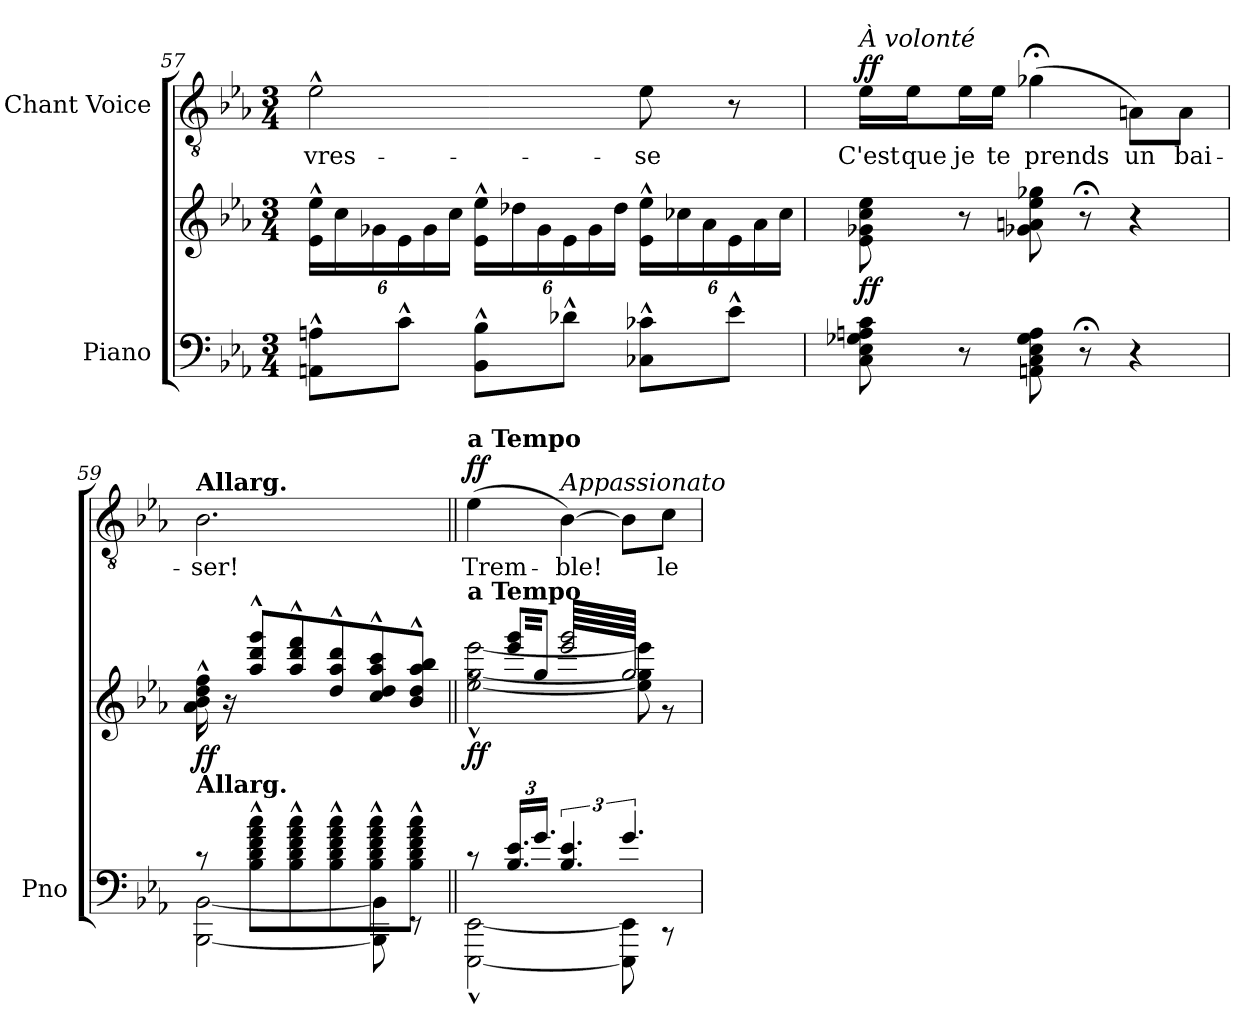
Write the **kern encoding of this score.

**kern	**kern	**dynam	**kern	**text	**dynam
*part2	*part2	*part2	*part1	*part1	*part1
*staff3	*staff2	*staff2/3	*staff1	*staff1	*staff1
*I"Piano	*	*	*I"Chant Voice	*	*
*I'Pno	*	*	*	*	*
*clefF4	*clefG2	*	*clefGv2	*	*
*k[b-e-a-]	*k[b-e-a-]	*	*k[b-e-a-]	*	*
*M3/4	*M3/4	*	*M3/4	*	*
*	*Xbrackettup	*	*	*	*
=57	=57	=57	=57	=57	=57
!	!	!	!	!LO:LY:b	!
8AAn\^^ 8An\^^L	24e-\^^ 24ee-\^^LL	.	2e-^^\	-vres-	.
.	24cc\	.	.	.	.
.	24g-X\	.	.	.	.
8c^^\J	24e-\	.	.	.	.
.	24g-\	.	.	.	.
.	24cc\JJ	.	.	.	.
8BB-\^^ 8B-\^^L	24e-\^^ 24ee-\^^LL	.	.	.	.
.	24dd-X\	.	.	.	.
.	24g-\	.	.	.	.
8d-X^^\J	24e-\	.	.	.	.
.	24g-\	.	.	.	.
.	24dd-\JJ	.	.	.	.
!	!	!	!	!LO:LY:b	!
8C-X\^^ 8c-X\^^L	24e-\^^ 24ee-\^^LL	.	8e-\	-se	.
.	24cc-X\	.	.	.	.
.	24a-\	.	.	.	.
8e-^^\J	24e-\	.	8r	.	.
.	24a-\	.	.	.	.
.	24cc-\JJ	.	.	.	.
!!LO:LB:g=z
=58	=58	=58	=58	=58	=58
!	!	!	!LO:TX:a:i:t=À volonté	!	!
!	!	!LO:DY:b	!	!LO:LY:b	!LO:DY:a
8C\ 8E-\ 8G-X\ 8An\ 8c\	8e-\ 8g-X\ 8cc\ 8ee-\	ff	16e-\LL	C'est	ff
!	!	!	!	!LO:LY:b	!
.	.	.	16e-\J	que	.
!	!	!	!	!LO:LY:b	!
8r	8r	.	16e-\L	je	.
!	!	!	!	!LO:LY:b	!
.	.	.	16e-\JJ	te	.
!	!	!	!	!LO:LY:b	!
8AAn\ 8C\ 8E-\ 8G-\ 8A\	8g-X\ 8an\ 8ee-\ 8gg-X\	.	(>4g-X;<\	prends	.
8r;<	8r;<	.	.	.	.
!	!	!	!	!LO:LY:b	!
4r	4r	.	8An\L)	un	.
!	!	!	!	!LO:LY:b	!
.	.	.	8A\J	bai-	.
=59	=59	=59	=59	=59	=59
*^	*	*	*	*	*
!	!	!	!	!LO:TX:a:B:t=Allarg.	!	!
!	!	!LO:TX:b:B:t=Allarg.	!	!	!	!
!	!	!	!LO:DY:b	!	!LO:LY:b	!
8r	[2BBB-\ [2BB-\	16a-\^^ 16b-\^^ 16dd\^^ 16ff\^^	ff	2.B-\	-ser!	.
.	.	16r	.	.	.	.
8B-\^^ 8d\^^ 8f\^^ 8a-\^^ 8cc\^^L	.	8aa-/^^ 8ddd/^^ 8ggg/^^L	.	.	.	.
8B-\^^ 8d\^^ 8f\^^ 8a-\^^ 8cc\^^	.	8aa-/^^ 8ddd/^^ 8fff/^^	.	.	.	.
8B-\^^ 8d\^^ 8f\^^ 8a-\^^ 8cc\^^	.	8dd/^^ 8aa-/^^ 8ddd/^^	.	.	.	.
8B-\^^ 8d\^^ 8f\^^ 8a-\^^ 8cc\^^	8BBB-\] 8BB-\]	8cc/^^ 8dd/^^ 8aa-/^^ 8ccc/^^	.	.	.	.
8B-\^^ 8d\^^ 8f\^^ 8a-\^^ 8cc\^^J	8r	8b-/^^ 8dd/^^ 8aa-/^^ 8bb-/^^J	.	.	.	.
=60||	=60||	=60||	=60||	=60||	=60||	=60||
*	*	*^	*	*	*	*
!	!	!	!	!	!LO:TX:a:B:t=a Tempo	!	!
!	!	!LO:TX:a:B:t=a Tempo	!	!	!	!	!
!	!	!	!	!LO:DY:b	!	!LO:LY:b	!LO:DY:a
8r	[2EEE-\^^ [2EE-\^^	8rff	[2ee-\^^ [2gg\^^ [2eee-\^^	ff	(>4e-\	Trem-	ff
*	*	*tremolo	*	*	*	*	*
24.B-/ 24.e-/L	.	32eee-/ 32ggg/LLL	.	.	.	.	.
.	.	32gg/	.	.	.	.	.
24.g/J	.	32eee-/ 32ggg/	.	.	.	.	.
.	.	32gg/JJJ	.	.	.	.	.
!	!	!	!	!	!LO:TX:a:i:t=Appassionato	!	!
!	!	!	!	!	!	!LO:LY:b	!
6.B-/ 6.e-/	.	64eee-/ 64ggg/LLLL	.	.	[4B-\)	-ble!	.
.	.	64gg/	.	.	.	.	.
.	.	64eee-/ 64ggg/	.	.	.	.	.
.	.	64gg/	.	.	.	.	.
.	.	64eee-/ 64ggg/	.	.	.	.	.
.	.	64gg/	.	.	.	.	.
.	.	64eee-/ 64ggg/	.	.	.	.	.
.	.	64gg/	.	.	.	.	.
.	.	64eee-/ 64ggg/	.	.	.	.	.
.	.	64gg/	.	.	.	.	.
.	.	64eee-/ 64ggg/	.	.	.	.	.
.	.	64gg/	.	.	.	.	.
.	.	64eee-/ 64ggg/	.	.	.	.	.
.	.	64gg/	.	.	.	.	.
.	.	64eee-/ 64ggg/	.	.	.	.	.
.	.	64gg/	.	.	.	.	.
6.g/	8EEE-\] 8EE-\]	64eee-/ 64ggg/	8ee-\] 8gg\] 8eee-\]	.	8B-\L]	.	.
.	.	64gg/	.	.	.	.	.
.	.	64eee-/ 64ggg/	.	.	.	.	.
.	.	64gg/	.	.	.	.	.
.	.	64eee-/ 64ggg/	.	.	.	.	.
.	.	64gg/	.	.	.	.	.
.	.	64eee-/ 64ggg/	.	.	.	.	.
.	.	64gg/	.	.	.	.	.
!	!	!	!	!	!	!LO:LY:b	!
.	8r	64eee-/ 64ggg/	8r	.	8c\J	le	.
.	.	64gg/	.	.	.	.	.
.	.	64eee-/ 64ggg/	.	.	.	.	.
.	.	64gg/	.	.	.	.	.
.	.	64eee-/ 64ggg/	.	.	.	.	.
.	.	64gg/	.	.	.	.	.
.	.	64eee-/ 64ggg/	.	.	.	.	.
.	.	64gg/JJJJ	.	.	.	.	.
*	*	*Xtremolo	*	*	*	*	*
.	.	.	.	.	.	.	.
.	.	.	.	.	.	.	.
.	.	.	.	.	.	.	.
.	.	.	.	.	.	.	.
.	.	.	.	.	.	.	.
.	.	.	.	.	.	.	.
.	.	.	.	.	.	.	.
.	.	.	.	.	.	.	.
.	.	.	.	.	.	.	.
.	.	.	.	.	.	.	.
.	.	.	.	.	.	.	.
.	.	.	.	.	.	.	.
.	.	.	.	.	.	.	.
.	.	.	.	.	.	.	.
.	.	.	.	.	.	.	.
.	.	.	.	.	.	.	.
*v	*v	*	*	*	*	*	*
*	*v	*v	*	*	*	*
=	=	=	=	=	=
*-	*-	*-	*-	*-	*-
